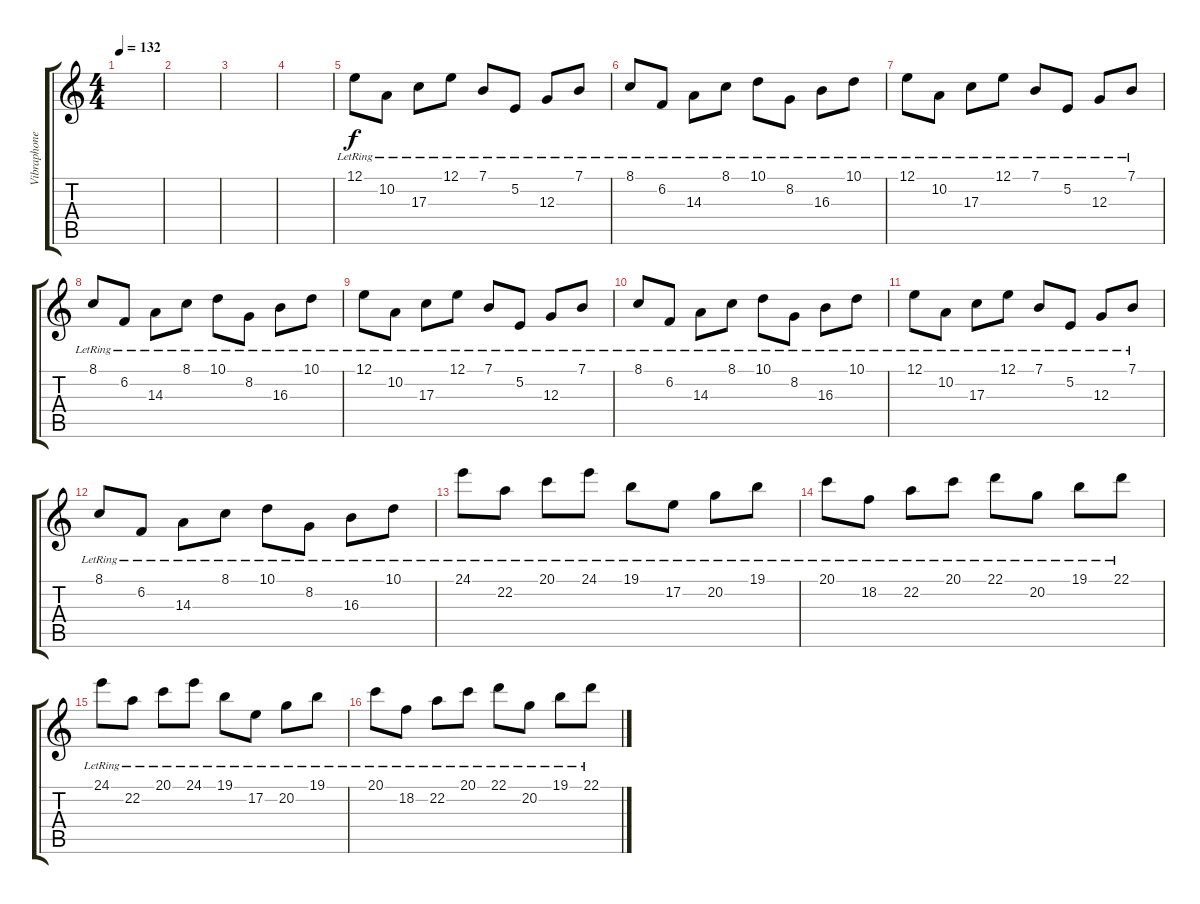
\track ("Vibraphone" "Vibraphone") {instrument vibraphone}
\staff {score tabs}
\tuning (E4 B3 G3 D3 A2 E2) {hide}
\ts (4 4)
\tempo 132
\clef g2
\ks c
|
|
|
|
12.1{lr}.8 10.2{lr}.8 17.3{lr}.8 12.1{lr}.8 7.1{lr}.8 5.2{lr}.8 12.3{lr}.8 7.1{lr}.8 |
8.1{lr}.8 6.2{lr}.8 14.3{lr}.8 8.1{lr}.8 10.1{lr}.8 8.2{lr}.8 16.3{lr}.8 10.1{lr}.8 |
12.1{lr}.8 10.2{lr}.8 17.3{lr}.8 12.1{lr}.8 7.1{lr}.8 5.2{lr}.8 12.3{lr}.8 7.1{lr}.8 |
8.1{lr}.8 6.2{lr}.8 14.3{lr}.8 8.1{lr}.8 10.1{lr}.8 8.2{lr}.8 16.3{lr}.8 10.1{lr}.8 |
12.1{lr}.8 10.2{lr}.8 17.3{lr}.8 12.1{lr}.8 7.1{lr}.8 5.2{lr}.8 12.3{lr}.8 7.1{lr}.8 |
8.1{lr}.8 6.2{lr}.8 14.3{lr}.8 8.1{lr}.8 10.1{lr}.8 8.2{lr}.8 16.3{lr}.8 10.1{lr}.8 |
12.1{lr}.8 10.2{lr}.8 17.3{lr}.8 12.1{lr}.8 7.1{lr}.8 5.2{lr}.8 12.3{lr}.8 7.1{lr}.8 |
8.1{lr}.8 6.2{lr}.8 14.3{lr}.8 8.1{lr}.8 10.1{lr}.8 8.2{lr}.8 16.3{lr}.8 10.1{lr}.8 |
24.1{lr}.8 22.2{lr}.8 20.1{lr}.8 24.1{lr}.8 19.1{lr}.8 17.2{lr}.8 20.2{lr}.8 19.1{lr}.8 |
20.1{lr}.8 18.2{lr}.8 22.2{lr}.8 20.1{lr}.8 22.1{lr}.8 20.2{lr}.8 19.1{lr}.8 22.1{lr}.8 |
24.1{lr}.8 22.2{lr}.8 20.1{lr}.8 24.1{lr}.8 19.1{lr}.8 17.2{lr}.8 20.2{lr}.8 19.1{lr}.8 |
20.1{lr}.8 18.2{lr}.8 22.2{lr}.8 20.1{lr}.8 22.1{lr}.8 20.2{lr}.8 19.1{lr}.8 22.1{lr}.8
